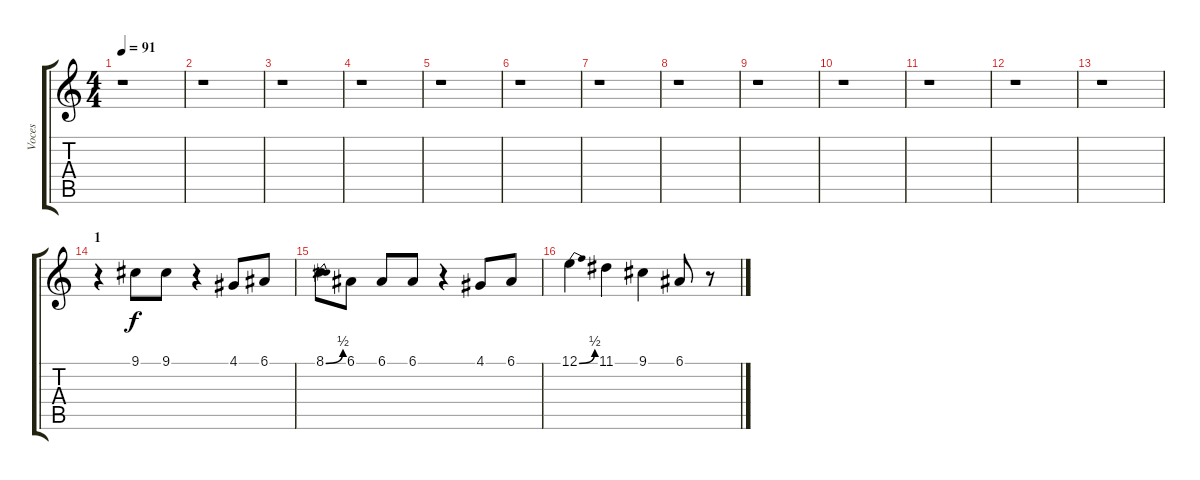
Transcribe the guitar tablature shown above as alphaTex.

\track ("Voces" "Voces") {instrument trumpet}
\staff {score tabs}
\tuning (E4 B3 G3 D3 A2 E2) {hide}
\ts (4 4)
\tempo 91
\clef g2
\ks c
r.1{dy f instrument trumpet} |
r.1 |
r.1 |
r.1 |
r.1 |
r.1 |
r.1 |
r.1 |
r.1 |
r.1 |
r.1 |
r.1 |
r.1 |
\section ("" "1")
r.4 9.1.8 9.1.8 r.4 4.1.8 6.1.8 |
8.1{be (bend 0 0 60 2)}.8 6.1.8 6.1.8 6.1.8 r.4 4.1.8 6.1.8 |
12.1{be (bend 0 0 60 2)}.4 11.1.4 9.1.4 6.1.8 r.8
